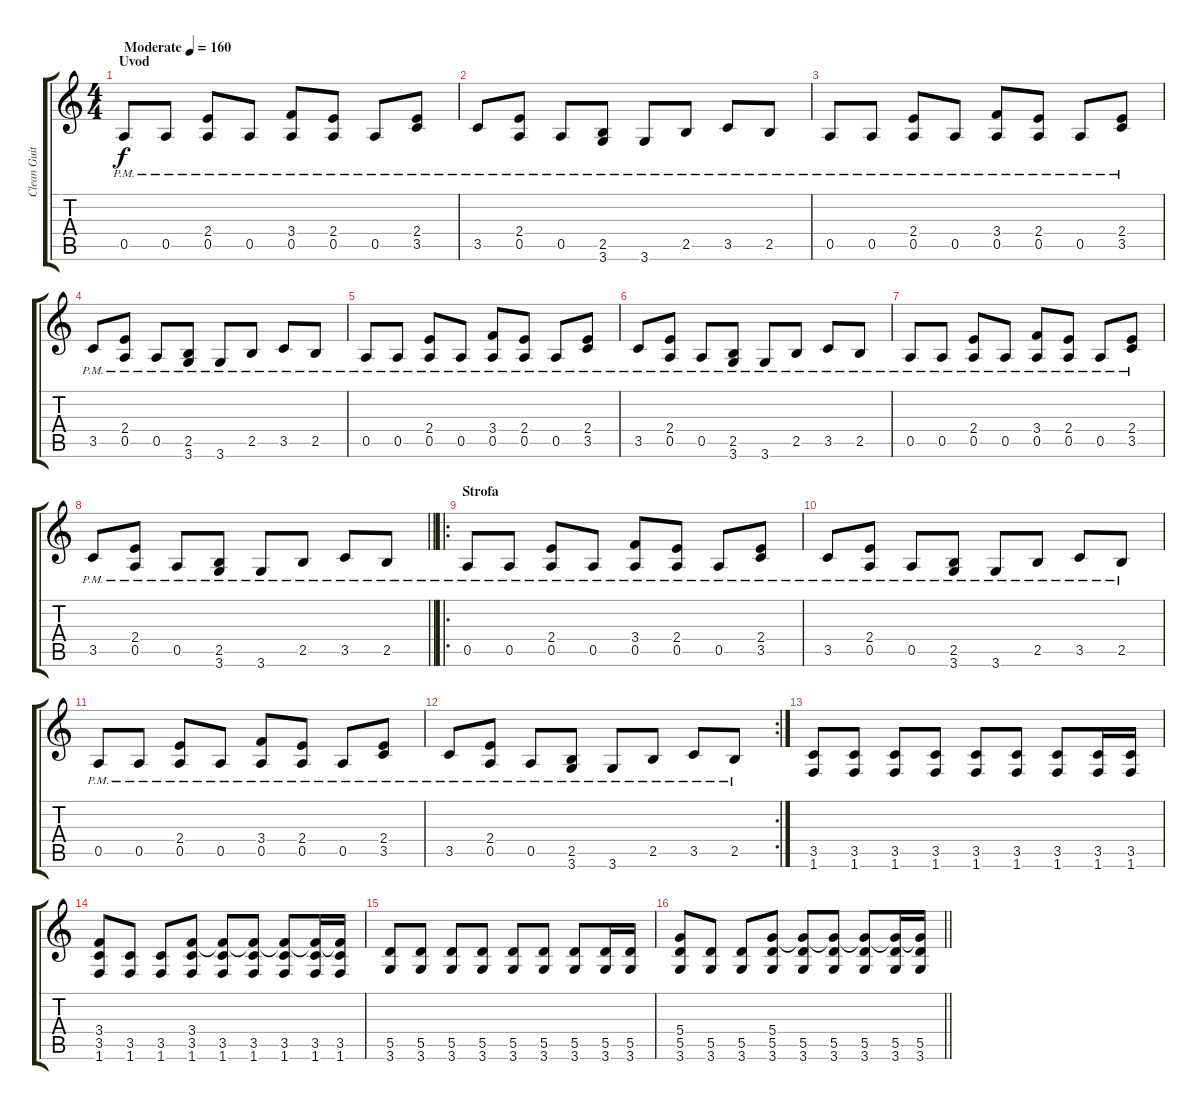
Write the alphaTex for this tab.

\track ("Clean Guitar " "Clean Guit") {instrument electricguitarmuted}
\staff {score tabs}
\tuning (E4 B3 G3 D3 A2 E2) {hide}
\ts (4 4)
\section ("" "Uvod")
\tempo (160 "Moderate")
\clef g2
\ks c
0.5{pm}.8{dy f instrument electricguitarmuted} 0.5{pm}.8 (2.4{pm} 0.5{pm}).8 0.5{pm}.8 (3.4{pm} 0.5{pm}).8 (2.4{pm} 0.5{pm}).8 0.5{pm}.8 (2.4{pm} 3.5{pm}).8 |
3.5{pm}.8 (2.4{pm} 0.5{pm}).8 0.5{pm}.8 (2.5{pm} 3.6{pm}).8 3.6{pm}.8 2.5{pm}.8 3.5{pm}.8 2.5{pm}.8 |
0.5{pm}.8 0.5{pm}.8 (2.4{pm} 0.5{pm}).8 0.5{pm}.8 (3.4{pm} 0.5{pm}).8 (2.4{pm} 0.5{pm}).8 0.5{pm}.8 (2.4{pm} 3.5{pm}).8 |
3.5{pm}.8 (2.4{pm} 0.5{pm}).8 0.5{pm}.8 (2.5{pm} 3.6{pm}).8 3.6{pm}.8 2.5{pm}.8 3.5{pm}.8 2.5{pm}.8 |
0.5{pm}.8 0.5{pm}.8 (2.4{pm} 0.5{pm}).8 0.5{pm}.8 (3.4{pm} 0.5{pm}).8 (2.4{pm} 0.5{pm}).8 0.5{pm}.8 (2.4{pm} 3.5{pm}).8 |
3.5{pm}.8 (2.4{pm} 0.5{pm}).8 0.5{pm}.8 (2.5{pm} 3.6{pm}).8 3.6{pm}.8 2.5{pm}.8 3.5{pm}.8 2.5{pm}.8 |
0.5{pm}.8 0.5{pm}.8 (2.4{pm} 0.5{pm}).8 0.5{pm}.8 (3.4{pm} 0.5{pm}).8 (2.4{pm} 0.5{pm}).8 0.5{pm}.8 (2.4{pm} 3.5{pm}).8 |
\barLineRight lightlight
3.5{pm}.8 (2.4{pm} 0.5{pm}).8 0.5{pm}.8 (2.5{pm} 3.6{pm}).8 3.6{pm}.8 2.5{pm}.8 3.5{pm}.8 2.5{pm}.8 |
\ro
\section ("" "Strofa")
0.5{pm}.8 0.5{pm}.8 (2.4{pm} 0.5{pm}).8 0.5{pm}.8 (3.4{pm} 0.5{pm}).8 (2.4{pm} 0.5{pm}).8 0.5{pm}.8 (2.4{pm} 3.5{pm}).8 |
3.5{pm}.8 (2.4{pm} 0.5{pm}).8 0.5{pm}.8 (2.5{pm} 3.6{pm}).8 3.6{pm}.8 2.5{pm}.8 3.5{pm}.8 2.5{pm}.8 |
0.5{pm}.8 0.5{pm}.8 (2.4{pm} 0.5{pm}).8 0.5{pm}.8 (3.4{pm} 0.5{pm}).8 (2.4{pm} 0.5{pm}).8 0.5{pm}.8 (2.4{pm} 3.5{pm}).8 |
\rc 2
3.5{pm}.8 (2.4{pm} 0.5{pm}).8 0.5{pm}.8 (2.5{pm} 3.6{pm}).8 3.6{pm}.8 2.5{pm}.8 3.5{pm}.8 2.5{pm}.8 |
(3.5 1.6).8 (3.5 1.6).8 (3.5 1.6).8 (3.5 1.6).8 (3.5 1.6).8 (3.5 1.6).8 (3.5 1.6).8 (3.5 1.6).16 (3.5 1.6).16 |
(3.4 3.5 1.6).8 (3.5 1.6).8 (3.5 1.6).8 (3.4 3.5 1.6).8 (3.4{t} 3.5 1.6).8 (3.4{t} 3.5 1.6).8 (3.4{t} 3.5 1.6).8 (3.4{t} 3.5 1.6).16 (3.4{t} 3.5 1.6).16 |
(5.5 3.6).8 (5.5 3.6).8 (5.5 3.6).8 (5.5 3.6).8 (5.5 3.6).8 (5.5 3.6).8 (5.5 3.6).8 (5.5 3.6).16 (5.5 3.6).16 |
\barLineRight lightlight
(5.4 5.5 3.6).8 (5.5 3.6).8 (5.5 3.6).8 (5.4 5.5 3.6).8 (5.4{t} 5.5 3.6).8 (5.4{t} 5.5 3.6).8 (5.4{t} 5.5 3.6).8 (5.4{t} 5.5 3.6).16 (5.4{t} 5.5 3.6).16
